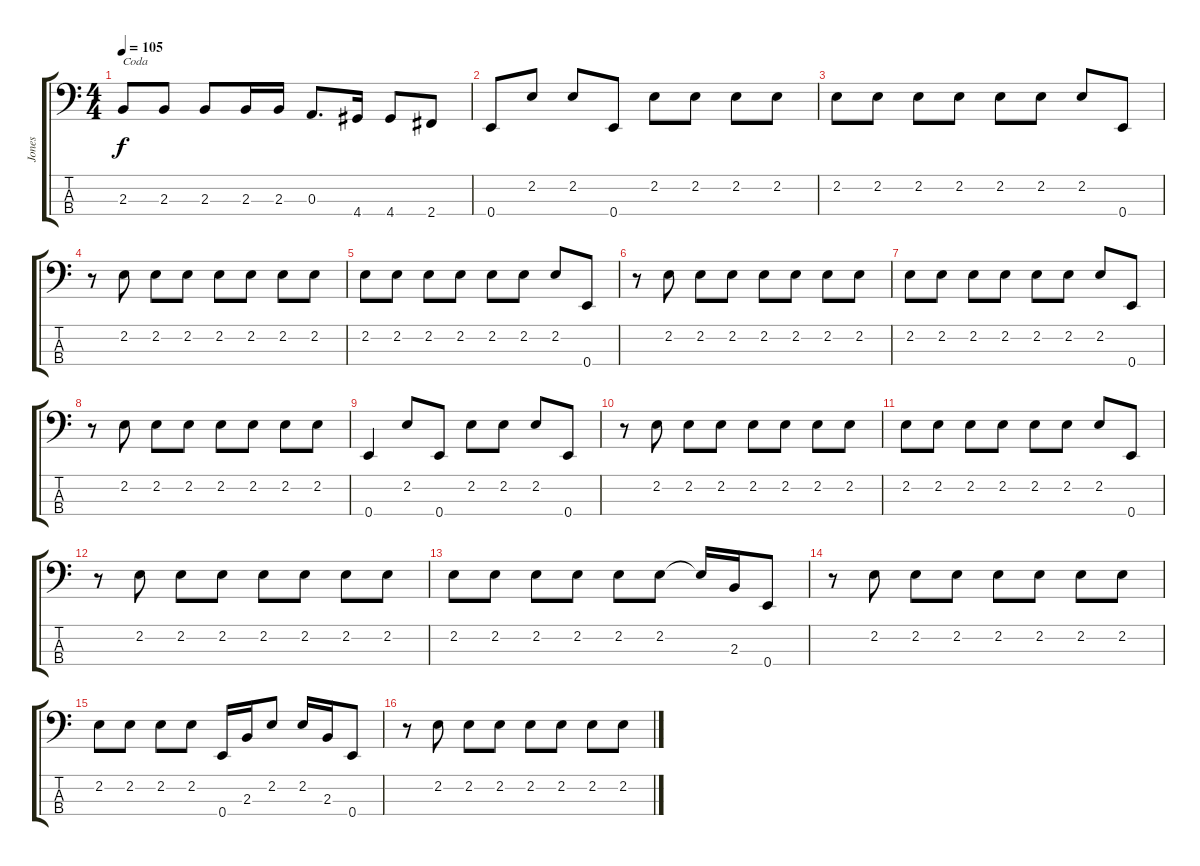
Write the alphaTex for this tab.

\track ("Jones" "Jones") {instrument electricbassfinger}
\staff {score tabs}
\tuning (G2 D2 A1 E1) {hide}
\ts (4 4)
\tempo 105
\clef f4
\ks c
2.3{t}.8{txt "Coda" dy f} 2.3.8 2.3.8 2.3.16 2.3.16 0.3.8{d} 4.4.16 4.4.8 2.4.8 |
0.4.8 2.2.8 2.2.8 0.4.8 2.2.8 2.2.8 2.2.8 2.2.8 |
2.2.8 2.2.8 2.2.8 2.2.8 2.2.8 2.2.8 2.2.8 0.4.8 |
r.8 2.2.8 2.2.8 2.2.8 2.2.8 2.2.8 2.2.8 2.2.8 |
2.2.8 2.2.8 2.2.8 2.2.8 2.2.8 2.2.8 2.2.8 0.4.8 |
r.8 2.2.8 2.2.8 2.2.8 2.2.8 2.2.8 2.2.8 2.2.8 |
2.2.8 2.2.8 2.2.8 2.2.8 2.2.8 2.2.8 2.2.8 0.4.8 |
r.8 2.2.8 2.2.8 2.2.8 2.2.8 2.2.8 2.2.8 2.2.8 |
0.4.4 2.2.8 0.4.8 2.2.8 2.2.8 2.2.8 0.4.8 |
r.8 2.2.8 2.2.8 2.2.8 2.2.8 2.2.8 2.2.8 2.2.8 |
2.2.8 2.2.8 2.2.8 2.2.8 2.2.8 2.2.8 2.2.8 0.4.8 |
r.8 2.2.8 2.2.8 2.2.8 2.2.8 2.2.8 2.2.8 2.2.8 |
2.2.8 2.2.8 2.2.8 2.2.8 2.2.8 2.2.8 2.2{t}.16 2.3.16 0.4.8 |
r.8 2.2.8 2.2.8 2.2.8 2.2.8 2.2.8 2.2.8 2.2.8 |
2.2.8 2.2.8 2.2.8 2.2.8 0.4.16 2.3.16 2.2.8 2.2.16 2.3.16 0.4.8 |
r.8 2.2.8 2.2.8 2.2.8 2.2.8 2.2.8 2.2.8 2.2.8
